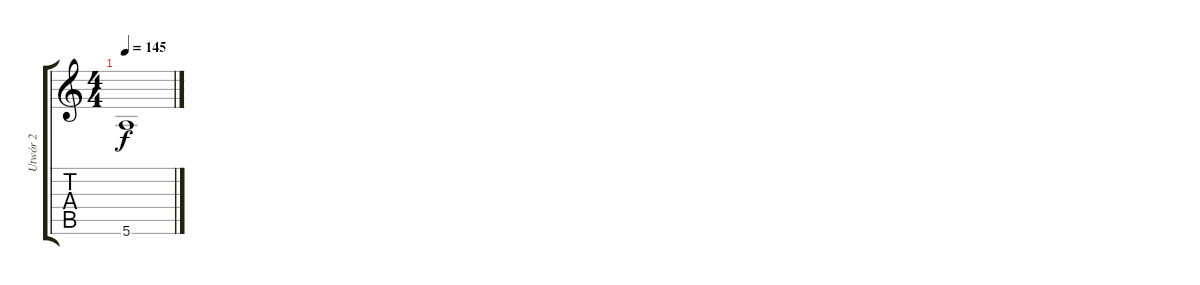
\track ("Utwór 2" "Utwór 2") {instrument overdrivenguitar}
\staff {score tabs}
\tuning (E4 B3 G3 D3 A2 E2) {hide}
\ts (4 4)
\tempo 145
\clef g2
\ks c
5.6.1{dy f}
